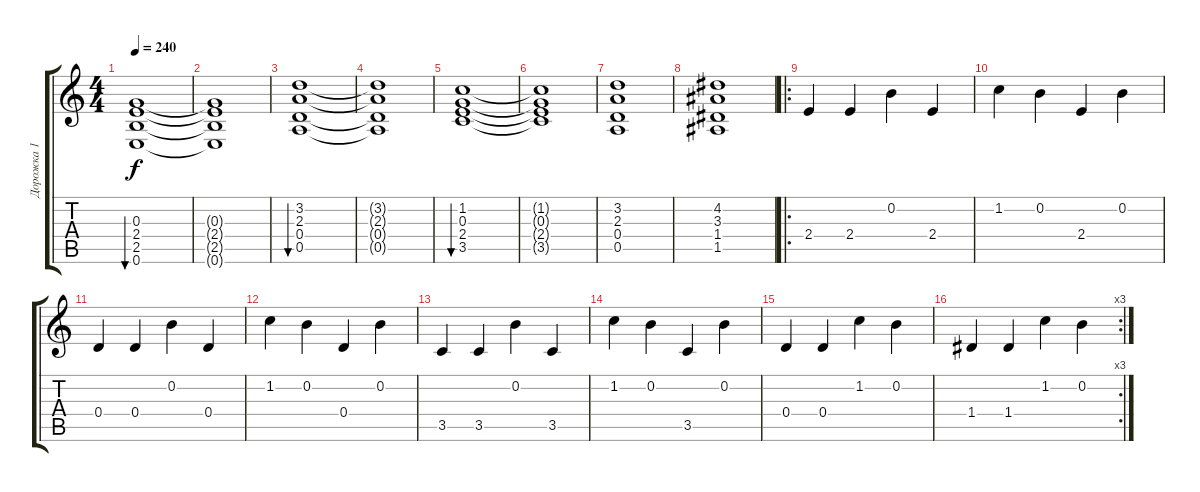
\track ("Дорожка 1" "Дорожка 1") {instrument overdrivenguitar}
\staff {score tabs}
\tuning (E4 B3 G3 D3 A2 E2) {hide}
\ts (4 4)
\tempo 240
\clef g2
\ks c
(0.3 2.4 2.5 0.6).1{bu 240 dy f} |
(0.3{t} 2.4{t} 2.5{t} 0.6{t}).1 |
(3.2 2.3 0.4 0.5).1{bu 240} |
(3.2{t} 2.3{t} 0.4{t} 0.5{t}).1 |
(1.2 0.3 2.4 3.5).1{bu 240} |
(1.2{t} 0.3{t} 2.4{t} 3.5{t}).1 |
(3.2 2.3 0.4 0.5).1 |
(4.2 3.3 1.4 1.5).1 |
\ro
2.4.4 2.4.4 0.2.4 2.4.4 |
1.2.4 0.2.4 2.4.4 0.2.4 |
0.4.4 0.4.4 0.2.4 0.4.4 |
1.2.4 0.2.4 0.4.4 0.2.4 |
3.5.4 3.5.4 0.2.4 3.5.4 |
1.2.4 0.2.4 3.5.4 0.2.4 |
0.4.4 0.4.4 1.2.4 0.2.4 |
\rc 3
1.4.4 1.4.4 1.2.4 0.2.4
